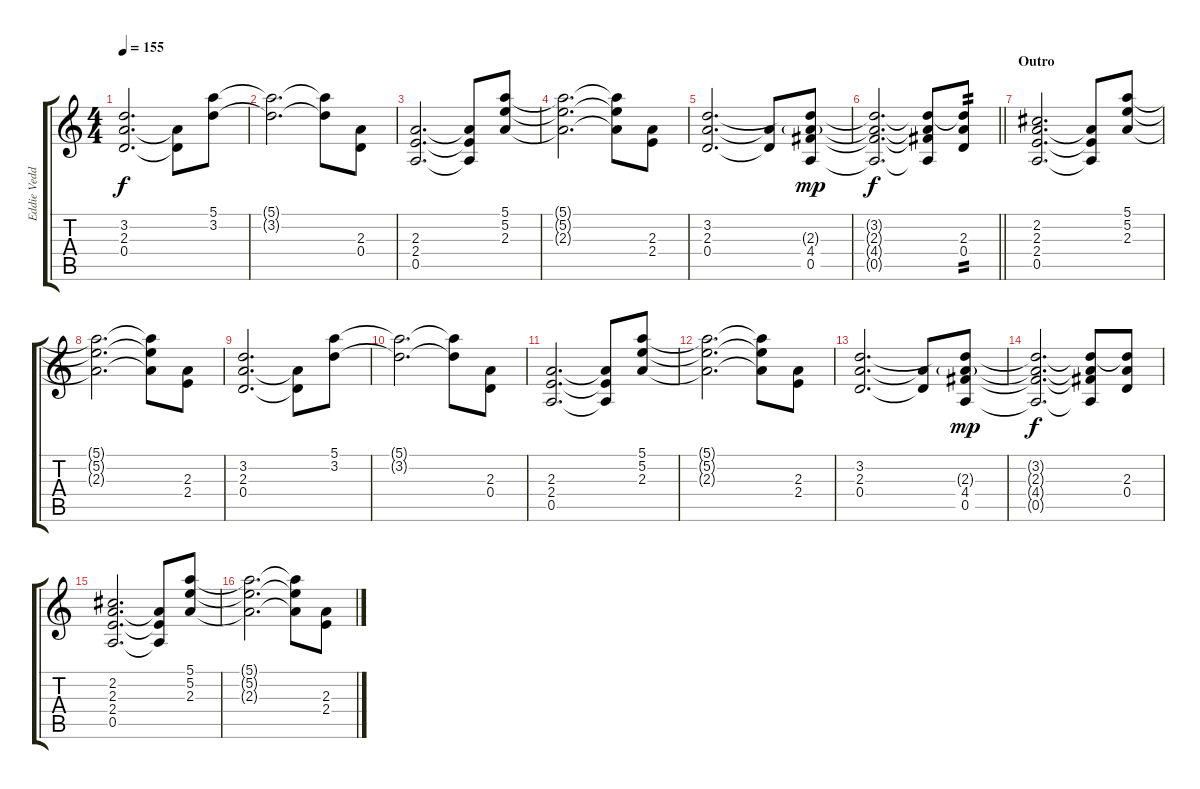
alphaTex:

\track ("Eddie Vedder" "Eddie Vedd") {instrument electricguitarclean}
\staff {score tabs}
\tuning (E4 B3 G3 D3 A2 E2) {hide}
\ts (4 4)
\tempo 155
\clef g2
\ks c
(3.2 2.3 0.4).2{d dy f} (2.3{t} 0.4{t}).8 (5.1 3.2).8 |
(5.1{t} 3.2{t}).2{d} (5.1{t} 3.2{t}).8 (2.3 0.4).8 |
(2.3 2.4 0.5).2{d} (2.3{t} 2.4{t} 0.5{t}).8 (5.1 5.2 2.3).8 |
(5.1{t} 5.2{t} 2.3{t}).2{d} (5.1{t} 5.2{t} 2.3{t}).8 (2.3 2.4).8 |
(3.2 2.3 0.4).2{d} (2.3{t} 0.4{t}).8 (3.2{t} 2.3{g} 4.4 0.5).8{dy mp} |
\barLineRight lightlight
(3.2{t} 2.3{t} 4.4{t} 0.5{t}).2{d dy f} (3.2{t} 2.3{t} 4.4{t} 0.5{t}).8 (3.2{t} 2.3 0.4).8{tp 2} |
\section ("" "Outro")
(2.2 2.3 2.4 0.5).2{d} (2.3{t} 2.4{t} 0.5{t}).8 (5.1 5.2 2.3).8 |
(5.1{t} 5.2{t} 2.3{t}).2{d} (5.1{t} 5.2{t} 2.3{t}).8 (2.3 2.4).8 |
(3.2 2.3 0.4).2{d} (2.3{t} 0.4{t}).8 (5.1 3.2).8 |
(5.1{t} 3.2{t}).2{d} (5.1{t} 3.2{t}).8 (2.3 0.4).8 |
(2.3 2.4 0.5).2{d} (2.3{t} 2.4{t} 0.5{t}).8 (5.1 5.2 2.3).8 |
(5.1{t} 5.2{t} 2.3{t}).2{d} (5.1{t} 5.2{t} 2.3{t}).8 (2.3 2.4).8 |
(3.2 2.3 0.4).2{d} (2.3{t} 0.4{t}).8 (3.2{t} 2.3{g} 4.4 0.5).8{dy mp} |
(3.2{t} 2.3{t} 4.4{t} 0.5{t}).2{d dy f} (3.2{t} 2.3{t} 4.4{t} 0.5{t}).8 (3.2{t} 2.3 0.4).8 |
(2.2 2.3 2.4 0.5).2{d} (2.3{t} 2.4{t} 0.5{t}).8 (5.1 5.2 2.3).8 |
(5.1{t} 5.2{t} 2.3{t}).2{d} (5.1{t} 5.2{t} 2.3{t}).8 (2.3 2.4).8
